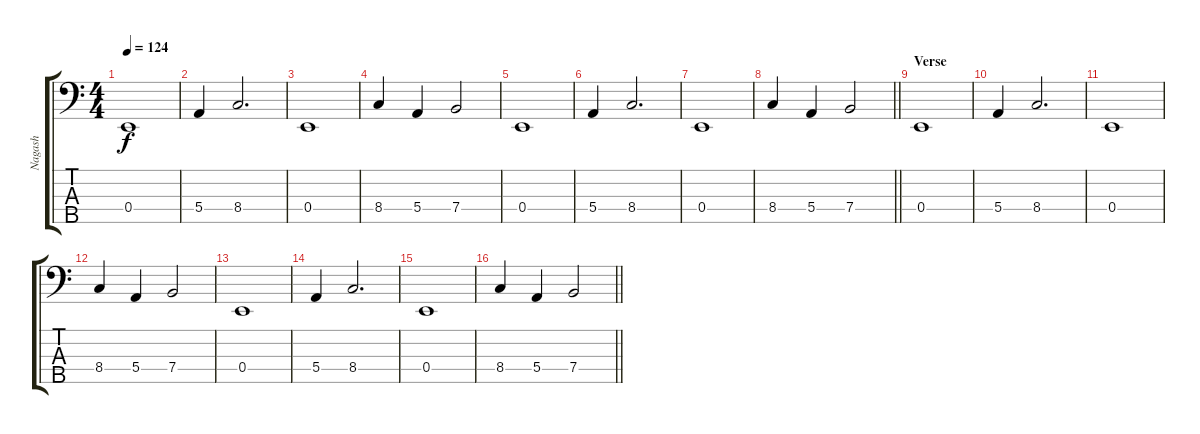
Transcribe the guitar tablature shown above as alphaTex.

\track ("Nagash" "Nagash") {instrument electricbasspick}
\staff {score tabs}
\tuning (G2 D2 A1 E1 B0) {hide}
\ts (4 4)
\tempo 124
\clef f4
\ks c
0.4.1{dy f} |
5.4.4 8.4.2{d} |
0.4.1 |
8.4.4 5.4.4 7.4.2 |
0.4.1 |
5.4.4 8.4.2{d} |
0.4.1 |
\barLineRight lightlight
8.4.4 5.4.4 7.4.2 |
\section ("" "Verse")
0.4.1 |
5.4.4 8.4.2{d} |
0.4.1 |
8.4.4 5.4.4 7.4.2 |
0.4.1 |
5.4.4 8.4.2{d} |
0.4.1 |
\barLineRight lightlight
8.4.4 5.4.4 7.4.2
